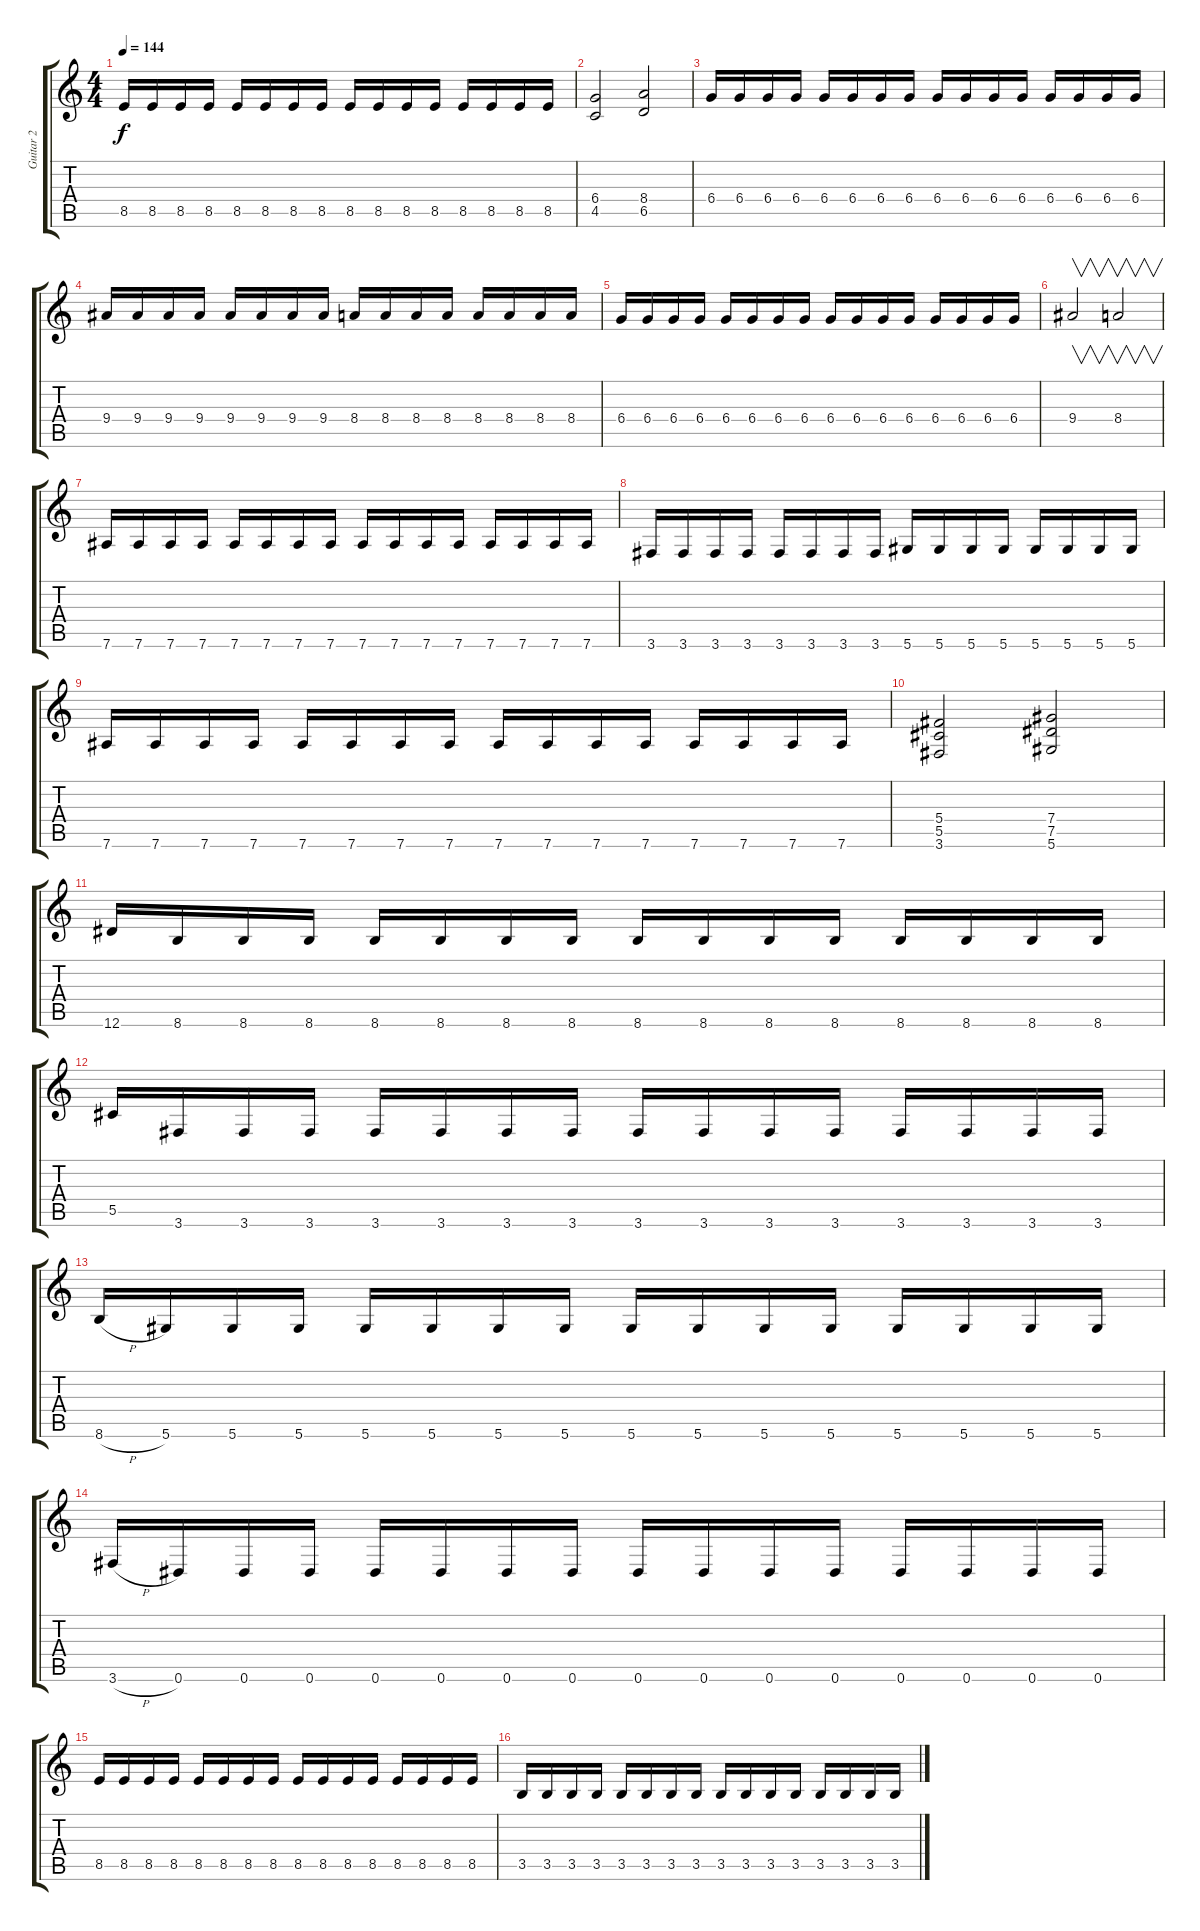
\track ("Guitar 2" "Guitar 2") {instrument distortionguitar}
\staff {score tabs}
\tuning (Eb4 Bb3 Gb3 Db3 Ab2 Eb2) {hide}
\ts (4 4)
\tempo 144
\clef g2
\ks c
8.5.16{dy f} 8.5.16 8.5.16 8.5.16 8.5.16 8.5.16 8.5.16 8.5.16 8.5.16 8.5.16 8.5.16 8.5.16 8.5.16 8.5.16 8.5.16 8.5.16 |
(6.4 4.5).2 (8.4 6.5).2 |
6.4.16 6.4.16 6.4.16 6.4.16 6.4.16 6.4.16 6.4.16 6.4.16 6.4.16 6.4.16 6.4.16 6.4.16 6.4.16 6.4.16 6.4.16 6.4.16 |
9.4.16 9.4.16 9.4.16 9.4.16 9.4.16 9.4.16 9.4.16 9.4.16 8.4.16 8.4.16 8.4.16 8.4.16 8.4.16 8.4.16 8.4.16 8.4.16 |
6.4.16 6.4.16 6.4.16 6.4.16 6.4.16 6.4.16 6.4.16 6.4.16 6.4.16 6.4.16 6.4.16 6.4.16 6.4.16 6.4.16 6.4.16 6.4.16 |
9.4.2{v} 8.4.2{v} |
7.6.16 7.6.16 7.6.16 7.6.16 7.6.16 7.6.16 7.6.16 7.6.16 7.6.16 7.6.16 7.6.16 7.6.16 7.6.16 7.6.16 7.6.16 7.6.16 |
3.6.16 3.6.16 3.6.16 3.6.16 3.6.16 3.6.16 3.6.16 3.6.16 5.6.16 5.6.16 5.6.16 5.6.16 5.6.16 5.6.16 5.6.16 5.6.16 |
7.6.16 7.6.16 7.6.16 7.6.16 7.6.16 7.6.16 7.6.16 7.6.16 7.6.16 7.6.16 7.6.16 7.6.16 7.6.16 7.6.16 7.6.16 7.6.16 |
(5.4 5.5 3.6).2 (7.4 7.5 5.6).2 |
12.6.16 8.6.16 8.6.16 8.6.16 8.6.16 8.6.16 8.6.16 8.6.16 8.6.16 8.6.16 8.6.16 8.6.16 8.6.16 8.6.16 8.6.16 8.6.16 |
5.5.16 3.6.16 3.6.16 3.6.16 3.6.16 3.6.16 3.6.16 3.6.16 3.6.16 3.6.16 3.6.16 3.6.16 3.6.16 3.6.16 3.6.16 3.6.16 |
8.6{h}.16 5.6.16 5.6.16 5.6.16 5.6.16 5.6.16 5.6.16 5.6.16 5.6.16 5.6.16 5.6.16 5.6.16 5.6.16 5.6.16 5.6.16 5.6.16 |
3.6{h}.16 0.6.16 0.6.16 0.6.16 0.6.16 0.6.16 0.6.16 0.6.16 0.6.16 0.6.16 0.6.16 0.6.16 0.6.16 0.6.16 0.6.16 0.6.16 |
8.5.16 8.5.16 8.5.16 8.5.16 8.5.16 8.5.16 8.5.16 8.5.16 8.5.16 8.5.16 8.5.16 8.5.16 8.5.16 8.5.16 8.5.16 8.5.16 |
3.5.16 3.5.16 3.5.16 3.5.16 3.5.16 3.5.16 3.5.16 3.5.16 3.5.16 3.5.16 3.5.16 3.5.16 3.5.16 3.5.16 3.5.16 3.5.16
